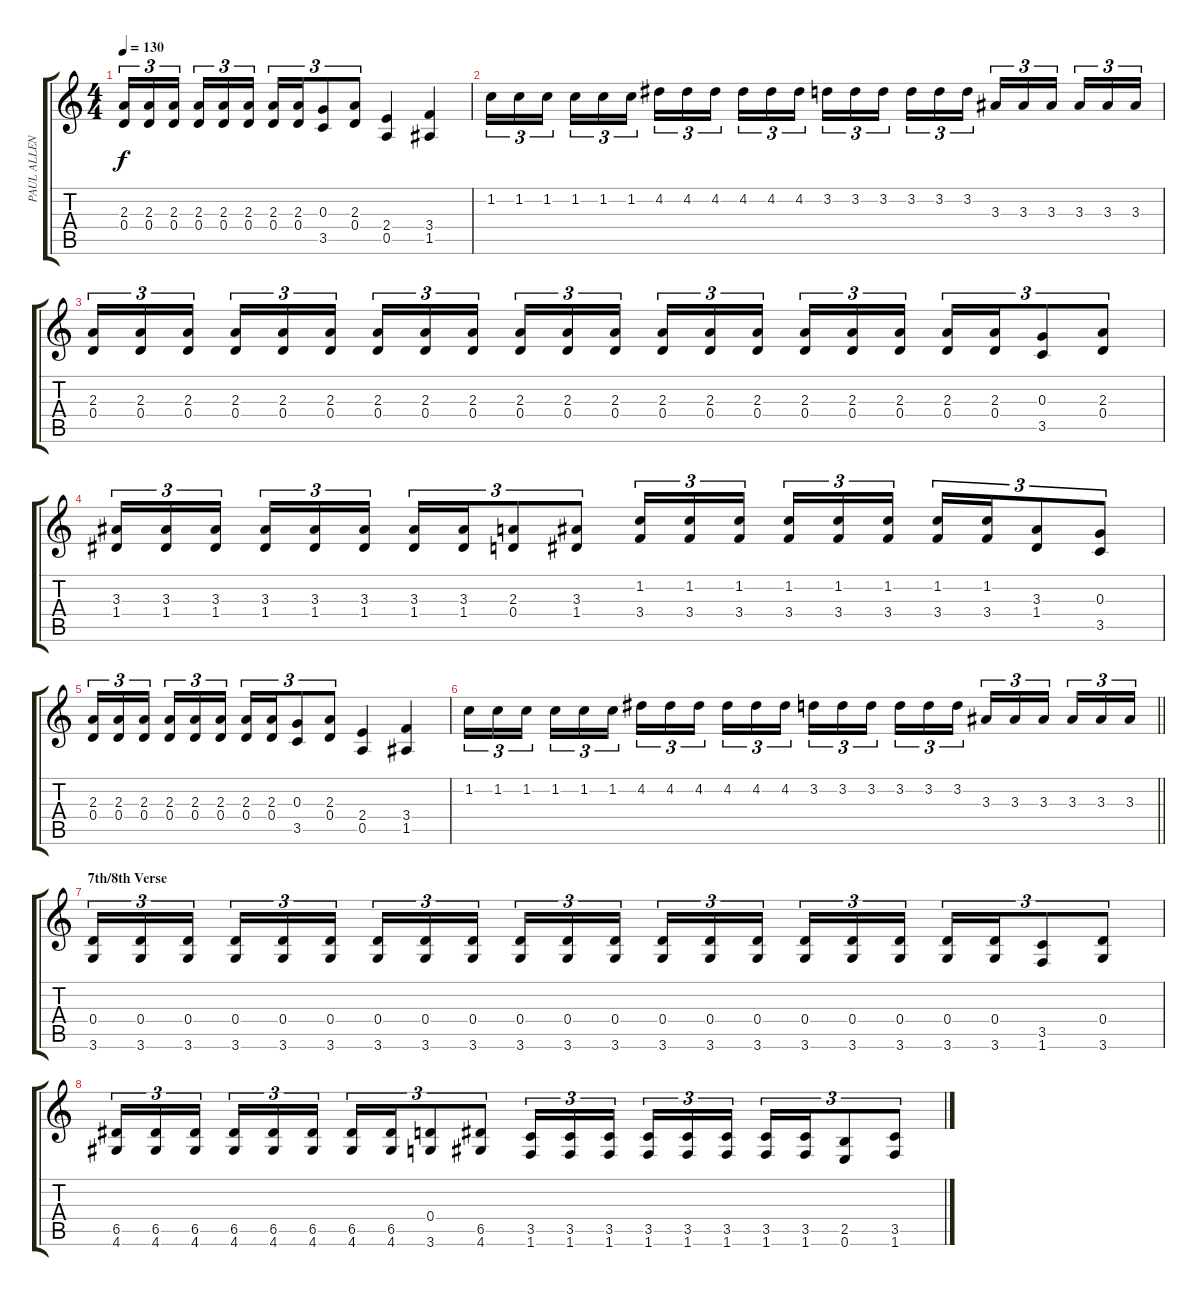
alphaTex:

\track ("PAUL ALLENDER" "PAUL ALLEN") {instrument overdrivenguitar}
\staff {score tabs}
\tuning (E4 B3 G3 D3 A2 E2) {hide}
\ts (4 4)
\tempo 130
\clef g2
\ks c
(2.3 0.4).16{tu (3 2) dy f} (2.3 0.4).16{tu (3 2)} (2.3 0.4).16{tu (3 2) beam splitsecondary} (2.3 0.4).16{tu (3 2)} (2.3 0.4).16{tu (3 2)} (2.3 0.4).16{tu (3 2)} (2.3 0.4).16{tu (3 2)} (2.3 0.4).16{tu (3 2)} (0.3 3.5).8{tu (3 2)} (2.3 0.4).8{tu (3 2)} (2.4 0.5).4 (3.4 1.5).4 |
1.2.16{tu (3 2)} 1.2.16{tu (3 2)} 1.2.16{tu (3 2) beam splitsecondary} 1.2.16{tu (3 2)} 1.2.16{tu (3 2)} 1.2.16{tu (3 2)} 4.2.16{tu (3 2)} 4.2.16{tu (3 2)} 4.2.16{tu (3 2) beam splitsecondary} 4.2.16{tu (3 2)} 4.2.16{tu (3 2)} 4.2.16{tu (3 2)} 3.2.16{tu (3 2)} 3.2.16{tu (3 2)} 3.2.16{tu (3 2) beam splitsecondary} 3.2.16{tu (3 2)} 3.2.16{tu (3 2)} 3.2.16{tu (3 2)} 3.3.16{tu (3 2)} 3.3.16{tu (3 2)} 3.3.16{tu (3 2) beam splitsecondary} 3.3.16{tu (3 2)} 3.3.16{tu (3 2)} 3.3.16{tu (3 2)} |
(2.3 0.4).16{tu (3 2)} (2.3 0.4).16{tu (3 2)} (2.3 0.4).16{tu (3 2) beam splitsecondary} (2.3 0.4).16{tu (3 2)} (2.3 0.4).16{tu (3 2)} (2.3 0.4).16{tu (3 2)} (2.3 0.4).16{tu (3 2)} (2.3 0.4).16{tu (3 2)} (2.3 0.4).16{tu (3 2) beam splitsecondary} (2.3 0.4).16{tu (3 2)} (2.3 0.4).16{tu (3 2)} (2.3 0.4).16{tu (3 2)} (2.3 0.4).16{tu (3 2)} (2.3 0.4).16{tu (3 2)} (2.3 0.4).16{tu (3 2) beam splitsecondary} (2.3 0.4).16{tu (3 2)} (2.3 0.4).16{tu (3 2)} (2.3 0.4).16{tu (3 2)} (2.3 0.4).16{tu (3 2)} (2.3 0.4).16{tu (3 2)} (0.3 3.5).8{tu (3 2)} (2.3 0.4).8{tu (3 2)} |
(3.3 1.4).16{tu (3 2)} (3.3 1.4).16{tu (3 2)} (3.3 1.4).16{tu (3 2) beam splitsecondary} (3.3 1.4).16{tu (3 2)} (3.3 1.4).16{tu (3 2)} (3.3 1.4).16{tu (3 2)} (3.3 1.4).16{tu (3 2)} (3.3 1.4).16{tu (3 2)} (2.3 0.4).8{tu (3 2)} (3.3 1.4).8{tu (3 2)} (1.2 3.4).16{tu (3 2)} (1.2 3.4).16{tu (3 2)} (1.2 3.4).16{tu (3 2) beam splitsecondary} (1.2 3.4).16{tu (3 2)} (1.2 3.4).16{tu (3 2)} (1.2 3.4).16{tu (3 2)} (1.2 3.4).16{tu (3 2)} (1.2 3.4).16{tu (3 2)} (3.3 1.4).8{tu (3 2)} (0.3 3.5).8{tu (3 2)} |
(2.3 0.4).16{tu (3 2)} (2.3 0.4).16{tu (3 2)} (2.3 0.4).16{tu (3 2) beam splitsecondary} (2.3 0.4).16{tu (3 2)} (2.3 0.4).16{tu (3 2)} (2.3 0.4).16{tu (3 2)} (2.3 0.4).16{tu (3 2)} (2.3 0.4).16{tu (3 2)} (0.3 3.5).8{tu (3 2)} (2.3 0.4).8{tu (3 2)} (2.4 0.5).4 (3.4 1.5).4 |
\barLineRight lightlight
1.2.16{tu (3 2)} 1.2.16{tu (3 2)} 1.2.16{tu (3 2) beam splitsecondary} 1.2.16{tu (3 2)} 1.2.16{tu (3 2)} 1.2.16{tu (3 2)} 4.2.16{tu (3 2)} 4.2.16{tu (3 2)} 4.2.16{tu (3 2) beam splitsecondary} 4.2.16{tu (3 2)} 4.2.16{tu (3 2)} 4.2.16{tu (3 2)} 3.2.16{tu (3 2)} 3.2.16{tu (3 2)} 3.2.16{tu (3 2) beam splitsecondary} 3.2.16{tu (3 2)} 3.2.16{tu (3 2)} 3.2.16{tu (3 2)} 3.3.16{tu (3 2)} 3.3.16{tu (3 2)} 3.3.16{tu (3 2) beam splitsecondary} 3.3.16{tu (3 2)} 3.3.16{tu (3 2)} 3.3.16{tu (3 2)} |
\section ("" "7th/8th Verse")
(0.4 3.6).16{tu (3 2)} (0.4 3.6).16{tu (3 2)} (0.4 3.6).16{tu (3 2) beam splitsecondary} (0.4 3.6).16{tu (3 2)} (0.4 3.6).16{tu (3 2)} (0.4 3.6).16{tu (3 2)} (0.4 3.6).16{tu (3 2)} (0.4 3.6).16{tu (3 2)} (0.4 3.6).16{tu (3 2) beam splitsecondary} (0.4 3.6).16{tu (3 2)} (0.4 3.6).16{tu (3 2)} (0.4 3.6).16{tu (3 2)} (0.4 3.6).16{tu (3 2)} (0.4 3.6).16{tu (3 2)} (0.4 3.6).16{tu (3 2) beam splitsecondary} (0.4 3.6).16{tu (3 2)} (0.4 3.6).16{tu (3 2)} (0.4 3.6).16{tu (3 2)} (0.4 3.6).16{tu (3 2)} (0.4 3.6).16{tu (3 2)} (3.5 1.6).8{tu (3 2)} (0.4 3.6).8{tu (3 2)} |
(6.5 4.6).16{tu (3 2)} (6.5 4.6).16{tu (3 2)} (6.5 4.6).16{tu (3 2) beam splitsecondary} (6.5 4.6).16{tu (3 2)} (6.5 4.6).16{tu (3 2)} (6.5 4.6).16{tu (3 2)} (6.5 4.6).16{tu (3 2)} (6.5 4.6).16{tu (3 2)} (0.4 3.6).8{tu (3 2)} (6.5 4.6).8{tu (3 2)} (3.5 1.6).16{tu (3 2)} (3.5 1.6).16{tu (3 2)} (3.5 1.6).16{tu (3 2) beam splitsecondary} (3.5 1.6).16{tu (3 2)} (3.5 1.6).16{tu (3 2)} (3.5 1.6).16{tu (3 2)} (3.5 1.6).16{tu (3 2)} (3.5 1.6).16{tu (3 2)} (2.5 0.6).8{tu (3 2)} (3.5 1.6).8{tu (3 2)}
